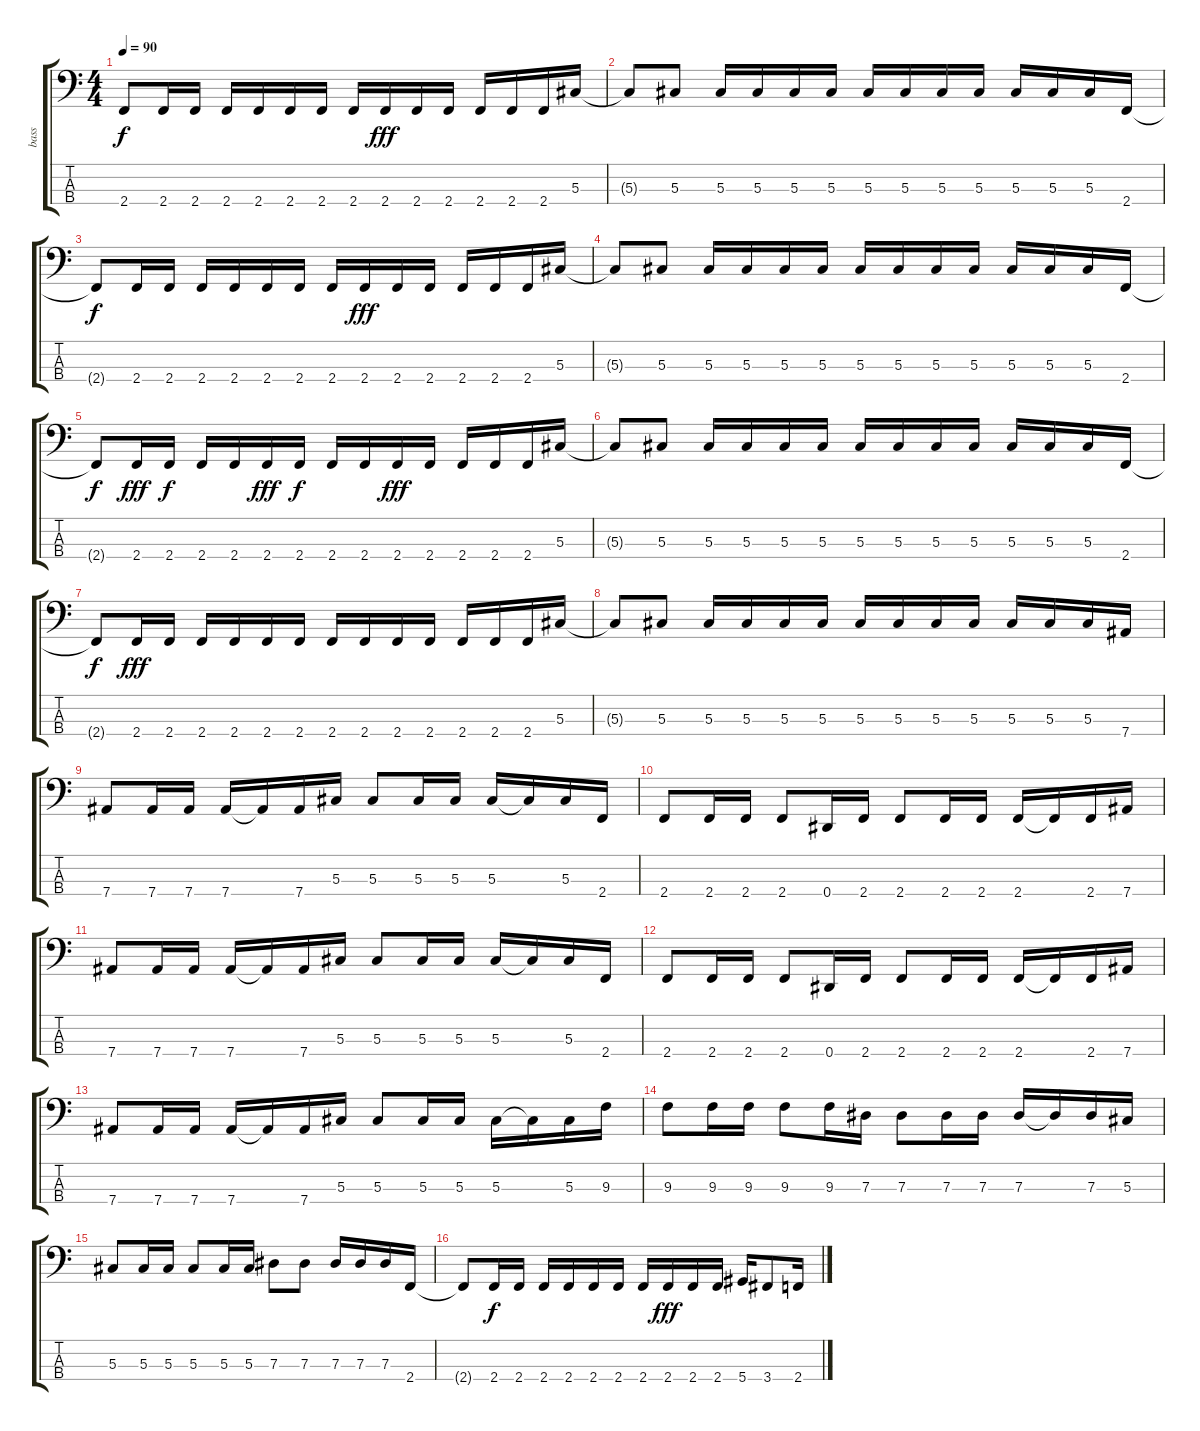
\track ("bass" "bass") {instrument electricbasspick}
\staff {score tabs}
\tuning (Gb2 Db2 Ab1 Eb1) {hide}
\ts (4 4)
\tempo 90
\clef f4
\ks c
2.4{t}.8{dy f} 2.4.16 2.4.16 2.4.16 2.4.16 2.4.16 2.4.16 2.4.16 2.4.16{dy fff} 2.4.16 2.4.16 2.4.16 2.4.16 2.4.16 5.3.16 |
5.3{t}.8 5.3.8 5.3.16 5.3.16 5.3.16 5.3.16 5.3.16 5.3.16 5.3.16 5.3.16 5.3.16 5.3.16 5.3.16 2.4.16 |
2.4{t}.8{dy f} 2.4.16 2.4.16 2.4.16 2.4.16 2.4.16 2.4.16 2.4.16 2.4.16{dy fff} 2.4.16 2.4.16 2.4.16 2.4.16 2.4.16 5.3.16 |
5.3{t}.8 5.3.8 5.3.16 5.3.16 5.3.16 5.3.16 5.3.16 5.3.16 5.3.16 5.3.16 5.3.16 5.3.16 5.3.16 2.4.16 |
2.4{t}.8{dy f} 2.4.16{dy fff} 2.4.16{dy f} 2.4.16 2.4.16 2.4.16{dy fff} 2.4.16{dy f} 2.4.16 2.4.16 2.4.16{dy fff} 2.4.16 2.4.16 2.4.16 2.4.16 5.3.16 |
5.3{t}.8 5.3.8 5.3.16 5.3.16 5.3.16 5.3.16 5.3.16 5.3.16 5.3.16 5.3.16 5.3.16 5.3.16 5.3.16 2.4.16 |
2.4{t}.8{dy f} 2.4.16{dy fff} 2.4.16 2.4.16 2.4.16 2.4.16 2.4.16 2.4.16 2.4.16 2.4.16 2.4.16 2.4.16 2.4.16 2.4.16 5.3.16 |
5.3{t}.8 5.3.8 5.3.16 5.3.16 5.3.16 5.3.16 5.3.16 5.3.16 5.3.16 5.3.16 5.3.16 5.3.16 5.3.16 7.4.16 |
7.4.8 7.4.16 7.4.16 7.4.16 7.4{t}.16 7.4.16 5.3.16 5.3.8 5.3.16 5.3.16 5.3.16 5.3{t}.16 5.3.16 2.4.16 |
2.4.8 2.4.16 2.4.16 2.4.8 0.4.16 2.4.16 2.4.8 2.4.16 2.4.16 2.4.16 2.4{t}.16 2.4.16 7.4.16 |
7.4.8 7.4.16 7.4.16 7.4.16 7.4{t}.16 7.4.16 5.3.16 5.3.8 5.3.16 5.3.16 5.3.16 5.3{t}.16 5.3.16 2.4.16 |
2.4.8 2.4.16 2.4.16 2.4.8 0.4.16 2.4.16 2.4.8 2.4.16 2.4.16 2.4.16 2.4{t}.16 2.4.16 7.4.16 |
7.4.8 7.4.16 7.4.16 7.4.16 7.4{t}.16 7.4.16 5.3.16 5.3.8 5.3.16 5.3.16 5.3.16 5.3{t}.16 5.3.16 9.3.16 |
9.3.8 9.3.16 9.3.16 9.3.8 9.3.16 7.3.16 7.3.8 7.3.16 7.3.16 7.3.16 7.3{t}.16 7.3.16 5.3.16 |
5.3.8 5.3.16 5.3.16 5.3.8 5.3.16 5.3.16 7.3.8 7.3.8 7.3.16 7.3.16 7.3.16 2.4.16 |
2.4{t}.8 2.4.16{dy f} 2.4.16 2.4.16 2.4.16 2.4.16 2.4.16 2.4.16 2.4.16{dy fff} 2.4.16 2.4.16 5.4.16 3.4.8 2.4.16
